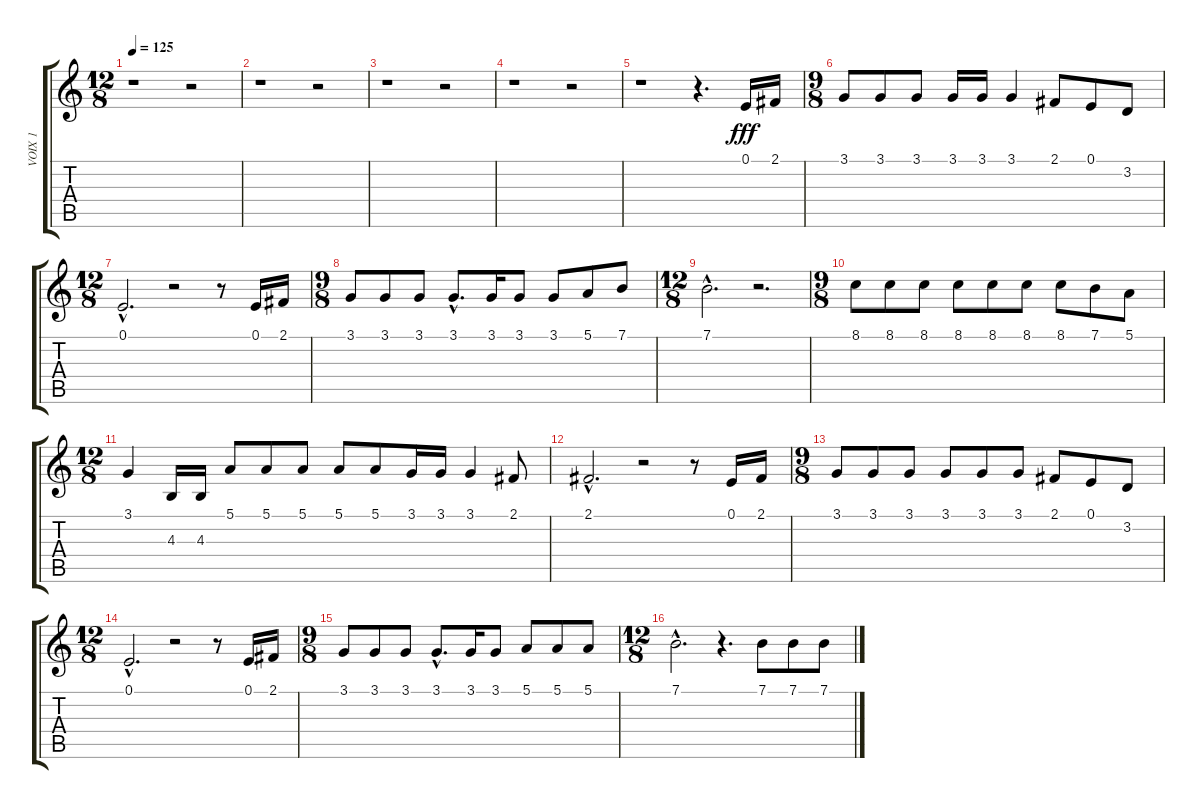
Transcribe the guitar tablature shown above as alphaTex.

\track ("VOIX 1" "VOIX 1") {instrument synthvoice}
\staff {score tabs}
\tuning (E4 B3 G3 D3 A2 E2) {hide}
\ts (12 8)
\tempo 125
\clef g2
\ks c
r.1{dy fff instrument synthvoice} r.2 |
r.1 r.2 |
r.1 r.2 |
r.1 r.2 |
r.1 r.4{d} 0.1.16 2.1.16 |
\ts (9 8)
3.1.8 3.1.8 3.1.8 3.1.16 3.1.16 3.1.4 2.1.8 0.1.8 3.2.8 |
\ts (12 8)
0.1{hac}.2{d} r.2 r.8 0.1.16 2.1.16 |
\ts (9 8)
3.1.8 3.1.8 3.1.8 3.1{hac}.8{d} 3.1.16 3.1.8 3.1.8 5.1.8 7.1.8 |
\ts (12 8)
7.1{hac}.2{d} r.2{d} |
\ts (9 8)
8.1.8 8.1.8 8.1.8 8.1.8 8.1.8 8.1.8 8.1.8 7.1.8 5.1.8 |
\ts (12 8)
3.1.4 4.3.16 4.3.16 5.1.8 5.1.8 5.1.8 5.1.8 5.1.8 3.1.16 3.1.16 3.1.4 2.1.8 |
2.1{hac}.2{d} r.2 r.8 0.1.16 2.1.16 |
\ts (9 8)
3.1.8 3.1.8 3.1.8 3.1.8 3.1.8 3.1.8 2.1.8 0.1.8 3.2.8 |
\ts (12 8)
0.1{hac}.2{d} r.2 r.8 0.1.16 2.1.16 |
\ts (9 8)
3.1.8 3.1.8 3.1.8 3.1{hac}.8{d} 3.1.16 3.1.8 5.1.8 5.1.8 5.1.8 |
\ts (12 8)
7.1{hac}.2{d} r.4{d} 7.1.8 7.1.8 7.1.8
